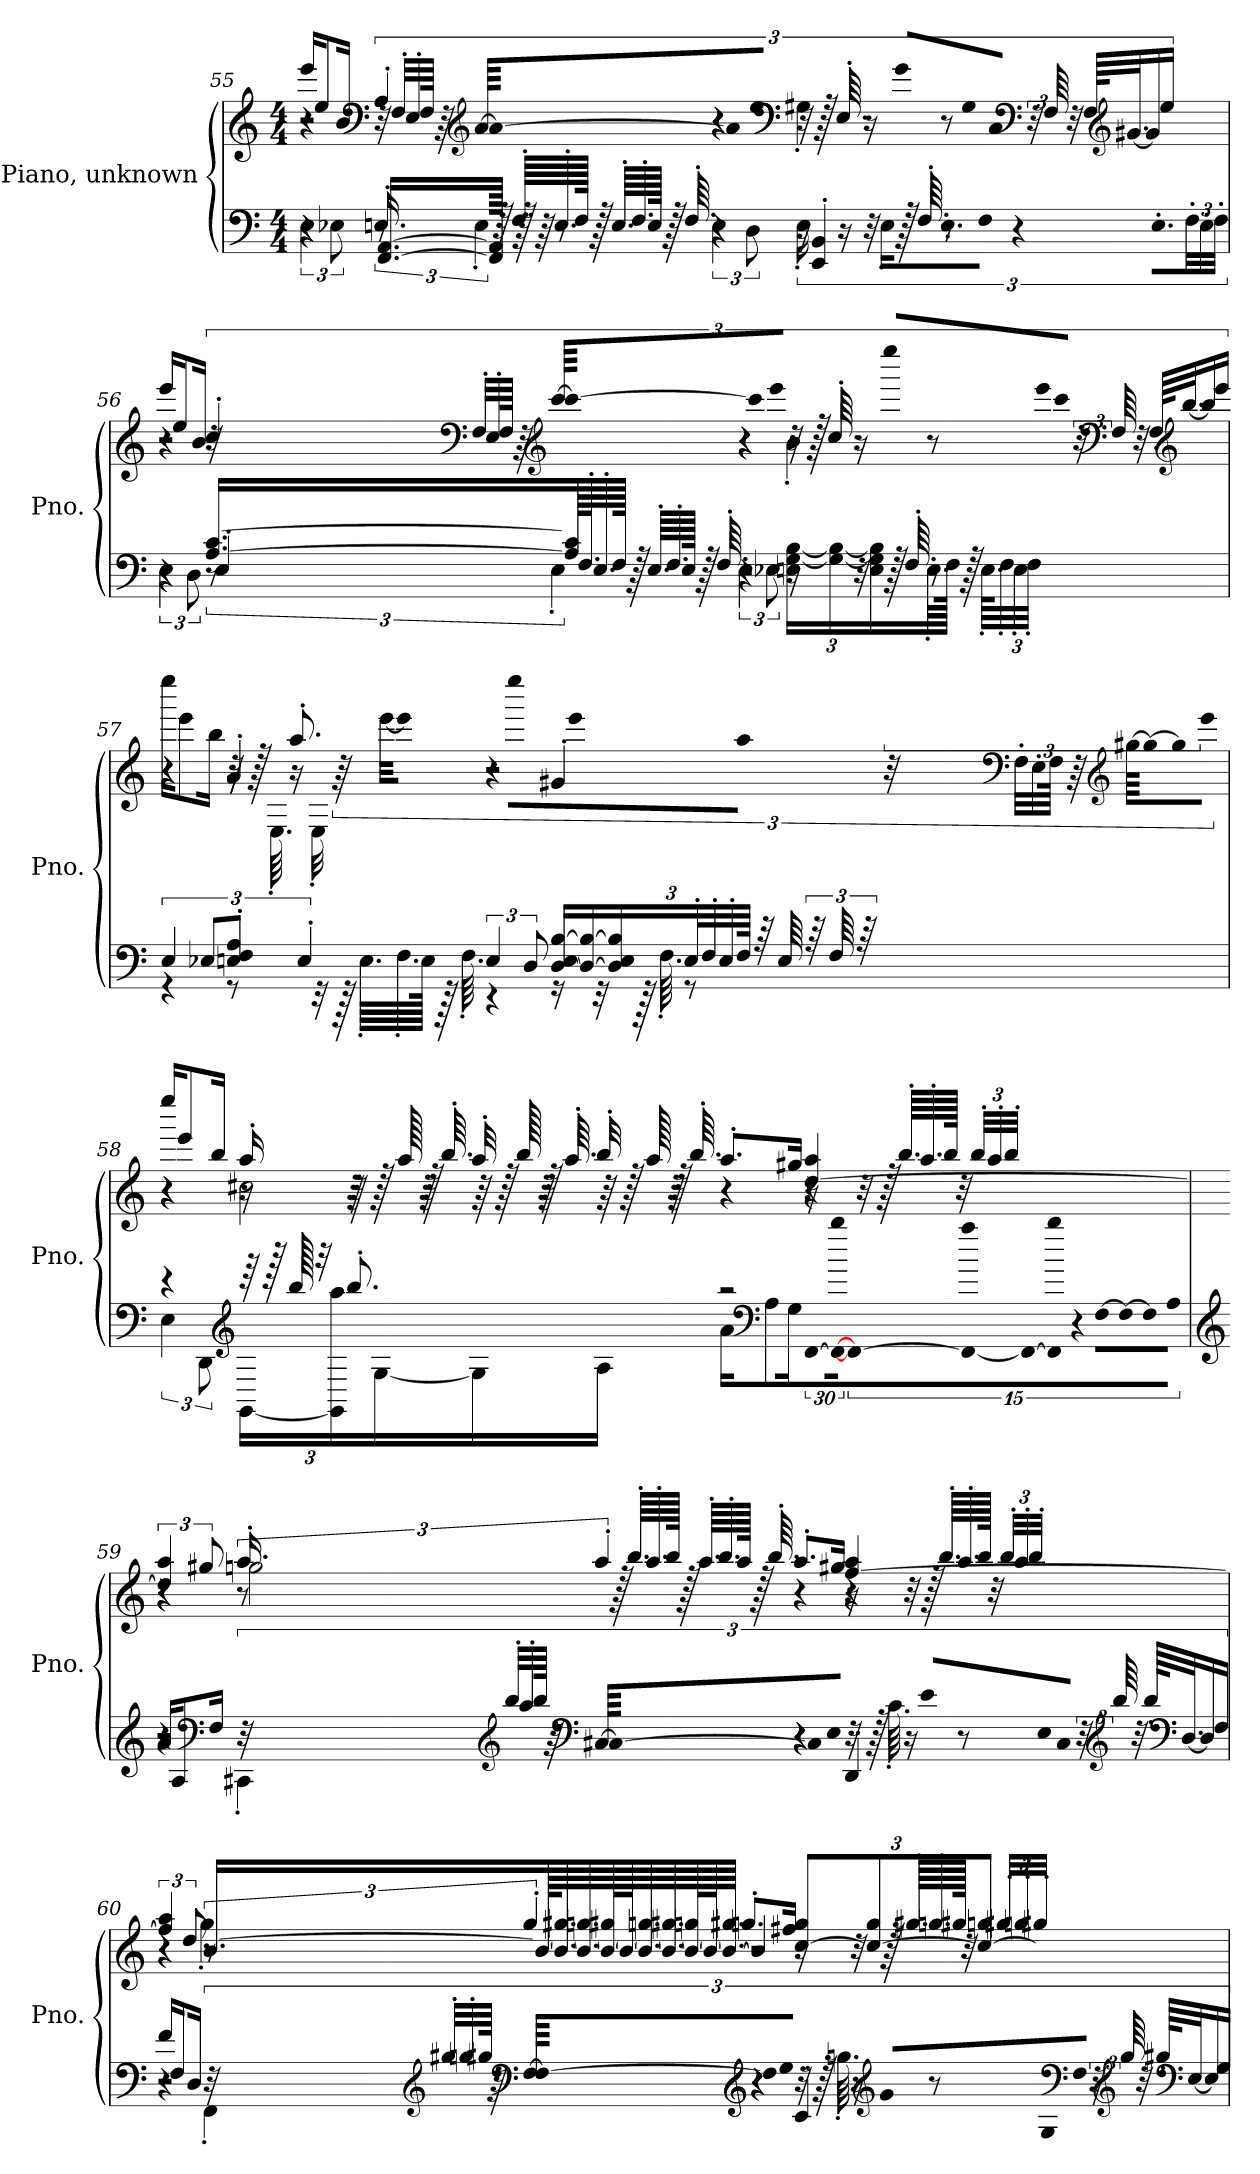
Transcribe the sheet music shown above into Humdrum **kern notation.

**kern	**kern
*part1	*part1
*staff2	*staff1
*I"Piano, unknown	*
*I'Pno.	*
!!LO:LB:g=z
*clefF4	*clefG2
*k[]	*k[]
*M4/4	*M4/4
=55	=55
*^	*^
*	*^	*	*^
4r	6E\	4r	16eee/KL	2r	4r
.	.	.	8ee/	.	.
.	12E-X\	.	.	.	.
.	.	.	16b/Jk	.	.
*	*	*	*clefF4	*	*
16.En'/	12r	[16.FF/ [16.AA/LL	48r	.	4A'/
.	.	.	48F'/LLL	.	.
.	.	.	48E'/	.	.
.	.	.	96F/JJJk	.	.
.	.	.	96r	.	.
*	*	*	*clefG2	*	*
.	6E'\	.	[96a/KLLL	.	.
128r	.	128FF/] 128AA/]JJkkk	32a/J_	.	.
64.F'/LLLL	.	128r	.	.	.
.	.	64r	.	.	.
64.E'/	.	8r	16a/]	.	.
128F/JJJJk	.	.	.	.	.
128r	.	.	.	.	.
64.E'/LLLL	.	.	.	.	.
64.F'/	.	.	16ee/JJ	.	.
128E/JJJJk	.	.	.	.	.
128r	.	.	.	.	.
64.F'/	.	.	.	.	.
4r	6E\	4r	16eee/KL	4r	4r
.	.	.	8ee/	.	.
.	12D\	.	.	.	.
.	.	.	16a/Jk	.	.
*	*	*	*clefF4	*	*
16r	24E'\	4EE/' 4BB/'	48r	4G#X'\	32r
.	.	.	96F/	.	.
.	.	.	32r	.	128r
.	.	.	.	.	64.E'/
.	24r	.	.	.	.
32r	.	.	64F'/KLLL	.	16r
*	*	*	*clefG2	*	*
.	.	.	[32.g#X/J	.	.
.	24E'\LL	.	.	.	.
128r	.	.	.	.	.
64.F'/	.	.	.	.	.
8r	64.E'\LL	.	16g#/]	.	8r
.	128F\JJJJk	.	.	.	.
.	128r	.	.	.	.
.	64.E'\KLLL	.	.	.	.
*	*Xbrackettup	*	*	*	*
.	48F'\	.	16ee/JJ	.	.
.	48E'\	.	.	.	.
.	48F'\JJJ	.	.	.	.
!!LO:LB:g=z	!!	!!
=56	=56	=56	=56	=56	=56
*	*brackettup	*	*	*	*
4r	6E\	4r	16eee/KL	2r	4r
.	.	.	8ee/	.	.
.	12D\	.	.	.	.
.	.	.	16b/Jk	.	.
[16.A/ [16.c/LL	12r	4E'/	48r	.	4cc'/
*	*	*	*clefF4	*	*
.	.	.	48F'/LLL	.	.
.	.	.	48E'/	.	.
.	.	.	96F/JJJk	.	.
.	.	.	96r	.	.
*	*	*	*clefG2	*	*
.	6E'\	.	[96ccc/KLLL	.	.
128A/] 128c/]KLL	.	.	32ccc/J_	.	.
64.F'/	.	.	.	.	.
64.E'/	.	.	16ccc/]	.	.
128F/JJJJk	.	.	.	.	.
128r	.	.	.	.	.
64.E'/LLLL	.	.	.	.	.
64.F'/	.	.	16eee/JJ	.	.
128E/JJJJk	.	.	.	.	.
128r	.	.	.	.	.
64.F'/	.	.	.	.	.
4r	6E\	2r	16eeee/KL	4r	4r
.	.	.	8eee/	.	.
.	12E-X\	.	.	.	.
.	.	.	16ccc/Jk	.	.
*	*Xbrackettup	*	*	*	*
16r	24En\ [24G\ [24B\LL	.	48r	4b'\	32r
*	*	*	*clefF4	*	*
.	.	.	96F/	.	.
.	.	.	32r	.	128r
.	.	.	.	.	64.E'/
.	24G\_ 24B\_	.	.	.	.
32r	.	.	64F'/KLLL	.	16r
*	*	*	*clefG2	*	*
.	.	.	[32.bb/J	.	.
.	24E\ 24G\] 24B\]	.	.	.	.
128r	.	.	.	.	.
64.F'/	.	.	.	.	.
8r	64.E'\LL	.	16bb/]	.	8r
.	128F\JJJJk	.	.	.	.
.	128r	.	.	.	.
.	64.E'\KLLL	.	.	.	.
.	48F'\	.	16eee/JJ	.	.
.	48E'\	.	.	.	.
.	48F'\JJJ	.	.	.	.
*v	*v	*v	*	*	*
!!LO:PB:g=z	!!	!!
=57	=57	=57	=57
*brackettup	*	*	*
*^	*	*	*
6E/	4r	4r	16eeee\KL	4r
.	.	.	8eee\	.
12E-X/L	.	.	.	.
.	.	.	16bb\Jk	.
12En/' 12F/' 12A/'J	8r	16r	32r	4a'/
.	.	.	128r	.
.	.	.	64.E'\	.
.	.	8.aa'/	16r	.
6E'/	.	.	.	.
.	32r	.	32E'\	.
.	128r	.	96r	.
.	64.E'\LLLL	.	.	.
.	.	.	[48eee\KLL	.
.	64.F'\	.	16eee\JJ]	.
.	128E\JJJJk	.	.	.
.	128r	.	.	.
.	64.F'\	.	.	.
6E/	4r	2r	16eeee\KL	4r
.	.	.	8eee\	.
12D/	.	.	.	.
.	.	.	16aa\Jk	.
*Xbrackettup	*	*	*	*
[24D/ 24E/ [24B/LL	16r	.	48r	4g#X'/
*	*	*clefF4	*	*
.	.	.	48F'\LLL	.
24D/_ 24B/_	.	.	48E'\	.
.	32r	.	96F\JJJk	.
.	.	.	96r	.
*	*	*clefG2	*	*
24D/] 24E/ 24B/]	.	.	[96gg#X\KLLL	.
.	128r	.	32gg#\J_	.
.	64.F'\	.	.	.
48E'/L	8r	.	16gg#\]	.
48F'/	.	.	.	.
48E'/	.	.	.	.
*brackettup	*	*	*	*
96F/JJJk	.	.	16eee\JJ	.
96r	.	.	.	.
96E/	.	.	.	.
96r	.	.	.	.
96F/	.	.	.	.
96r	.	.	.	.
!!LO:LB:g=z	!!	!!
=58	=58	=58	=58	=58
4r	6E\	16eeee/KL	4r	4r
.	.	8eee/	.	.
.	12DD\	.	.	.
.	.	16bb/Jk	.	.
*clefG2	*	*	*	*
*	*Xbrackettup	*	*	*
64r	[24GG\LL	16r	2cc#X\	16aa'/
128r	.	.	.	.
128bb/	.	.	.	.
32r	.	.	.	.
.	24GG\] 24aa\	.	.	.
8.bb'/	.	32r	.	64r
.	.	.	.	128r
.	[24G\	.	.	.
.	.	.	.	128aa/
.	.	128r	.	32r
.	.	64.bb'/	.	.
.	16G\]	64r	.	32aa'/
.	.	128r	.	.
.	.	128bb/	.	.
.	.	32r	.	128r
.	.	.	.	64.aa'/
.	16A\JJ	32bb'/	.	64r
.	.	.	.	128r
.	.	.	.	128aa/
.	.	128r	.	32r
.	.	64.bb'/	.	.
2r	16a\KL	4r	.	8.aa'/L
*clefF4	*	*	*	*
.	8A\	.	.	.
.	16G\L	.	.	16gg#X/Jk
*	*brackettup	*	*	*
!	!LO:N:vis=64	!	!	!
.	[960%17FF\LL	16r	4r	[4dd/ 4aa/
!	!LO:N:vis=64	!	!	!
.	960%17FF\_ 960%17bb\	.	.	.
.	1920ryy	.	.	.
!	!LO:N:vis=256	!	!	!
.	1920%17FF\L_	.	.	.
!	!LO:N:vis=256	!	!	!
.	1920%17FF\_ 1920%17aa\	.	.	.
!	!LO:N:vis=256	!	!	!
.	1920%17FF\_	.	.	.
!	!LO:N:vis=256	!	!	!
.	1920%17FF\] 1920%17bb\JJJJJ	32r	.	.
!	!LO:N:vis=128	!	!	!
.	1920%17r	.	.	.
!	!LO:N:vis=256	!	!	!
.	[1920%17F\KKLLL	.	.	.
!	!LO:N:vis=32	!	!	!
.	640%23F\J_	.	.	.
.	.	128r	.	.
.	.	64.bb'/LLLL	.	.
.	16F\]	64.aa'/	.	.
.	.	128bb/JJJJk	.	.
.	.	32r	.	.
*	*	*Xbrackettup	*	*
.	16A\JJ	48bb'/LLL	.	.
.	.	48aa'/	.	.
.	.	48bb'/JJJ	.	.
*v	*v	*	*	*
!!LO:LB:g=z	!!	!!
=59	=59	=59	=59
*clefG2	*	*	*
*^	*	*	*
*	*^	*	*	*
*	*	*	*	*	*brackettup
16a/KL	4r	2r	4r	4r	6dd/] 6aa/
8A/	.	.	.	.	.
.	.	.	.	.	12gg#X/
*clefF4	*	*	*	*	*
16F/Jk	.	.	.	.	.
48r	4CC#X'\	.	16.aa'/	2ggn\	12r
*clefG2	*	*	*	*	*
48bb'/LLL	.	.	.	.	.
48aa'/	.	.	.	.	.
96bb/JJJk	.	.	.	.	.
96r	.	.	.	.	.
*clefF4	*	*	*	*	*
[96C#X/KLLL	.	.	.	.	6aa'/
32C#/J_	.	.	128r	.	.
.	.	.	64.bb'/LLLL	.	.
16C#/]	.	.	64.aa'/	.	.
.	.	.	128bb/JJJJk	.	.
.	.	.	128r	.	.
.	.	.	64.aa'/LLLL	.	.
16E/JJ	.	.	64.bb'/	.	.
.	.	.	128aa/JJJJk	.	.
.	.	.	128r	.	.
.	.	.	64.bb'/	.	.
16e/KL	4r	4r	4r	.	8.aa'/L
8E/	.	.	.	.	.
16C#/Jk	.	.	.	.	16gg#X/Jk
48r	32r	4DD'/	16r	4r	[4ff/ 4aa/
*clefG2	*	*	*	*	*
96bb/	.	.	.	.	.
32r	128r	.	.	.	.
.	64.aa'\	.	.	.	.
64bb'/KLLL	16r	.	32r	.	.
*clefF4	*	*	*	*	*
[32.D/J	.	.	.	.	.
.	.	.	128r	.	.
.	.	.	64.bb'/LLLL	.	.
16D/]	8r	.	64.aa'/	.	.
.	.	.	128bb/JJJJk	.	.
.	.	.	32r	.	.
*	*	*	*Xbrackettup	*	*
16F/JJ	.	.	48bb'/LLL	.	.
.	.	.	48aa'/	.	.
.	.	.	48bb'/JJJ	.	.
!!LO:LB:g=z	!!	!!
=60	=60	=60	=60	=60	=60
*	*	*	*	*	*brackettup
16f/KL	4r	2r	4r	4r	6ff/] 6aa/
8F/	.	.	.	.	.
.	.	.	.	.	12dd/
16D/Jk	.	.	.	.	.
48r	4FF'\	.	[16.b/LL	4gg'\	12r
*clefG2	*	*	*	*	*
48gg#X'/LLL	.	.	.	.	.
48ggn'/	.	.	.	.	.
96gg#X/JJJk	.	.	.	.	.
96r	.	.	.	.	.
*clefF4	*	*	*	*	*
[96F/KLLL	.	.	.	.	6gg'/
32F/J_	.	.	128b/KLL_	.	.
.	.	.	64.b/_ 64.gg#X/	.	.
16F/]	.	.	64.b/_ 64.ggn/	.	.
.	.	.	128b/_ 128gg#X/L	.	.
.	.	.	128b/J_	.	.
.	.	.	64.b/_ 64.ggn/	.	.
16G/JJ	.	.	64.b/_ 64.gg#X/	.	.
.	.	.	128b/_ 128ggn/L	.	.
.	.	.	128b/J_	.	.
.	.	.	64.b/_ 64.gg#X/JJJJ	.	.
*clefG2	*	*	*	*	*
16g/KL	4r	4r	4b/]	2r	8.ggn'/L
8G/	.	.	.	.	.
*clefF4	*	*	*	*	*
16F/Jk	.	.	.	.	16ff#X/Jk
*	*	*	*	*	*Xbrackettup
48r	32r	4EE'/	16r	.	[12cc/ 12gg/L
*clefG2	*	*	*	*	*
96gg#/	.	.	.	.	.
32r	128r	.	.	.	.
.	64.ggn'\	.	.	.	.
64gg#X'/KLLL	16r	.	32r	.	.
*clefF4	*	*	*	*	*
[32.E/J	.	.	.	.	.
.	.	.	.	.	12cc/_ 12gg/
.	.	.	128r	.	.
.	.	.	64.gg#X'/LLLL	.	.
16E/]	8r	.	64.ggn'/	.	.
.	.	.	128gg#X/JJJJk	.	.
.	.	.	32r	.	.
.	.	.	.	.	12cc/_ 12ggn/J
16G/JJ	.	.	48gg#X'/LLL	.	.
.	.	.	48ggn'/	.	.
.	.	.	48gg#X'/JJJ	.	.
*v	*v	*v	*	*	*
*	*v	*v	*v
=	=
*-	*-
